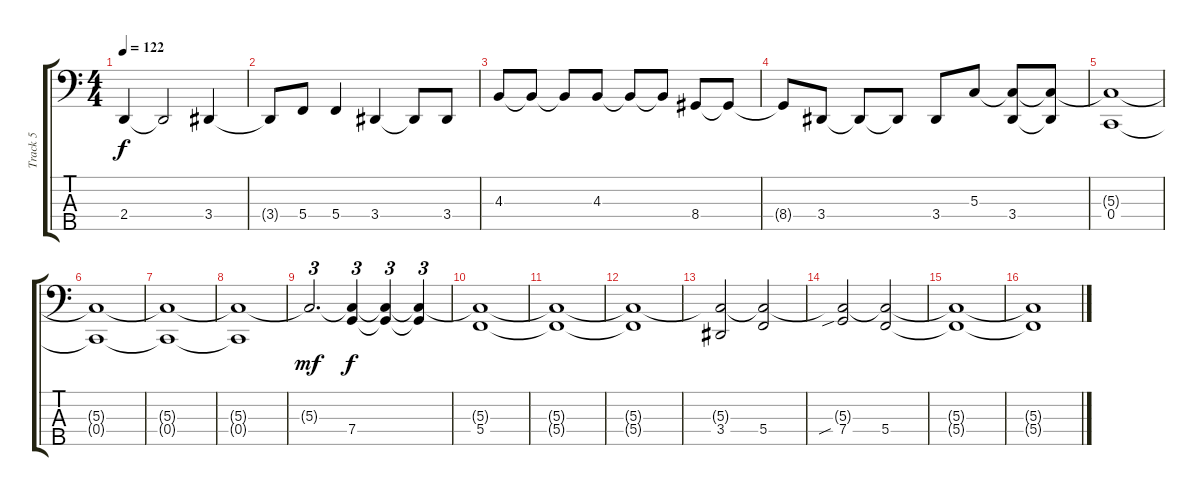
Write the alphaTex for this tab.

\track ("Track 5" "Track 5") {instrument electricbasspick}
\staff {score tabs}
\tuning (F2 C2 G1 C1 A0) {hide}
\ts (4 4)
\tempo 122
\clef f4
\ks c
2.4.4{dy f} 2.4{t}.2 3.4.4 |
3.4{t}.8 5.4.8 5.4.4 3.4.4 3.4{t}.8 3.4.8 |
4.3.8 4.3{t}.8 4.3{t}.8 4.3.8 4.3{t}.8 4.3{t}.8 8.4.8 8.4{t}.8 |
8.4{t}.8 3.4.8 3.4{t}.8 3.4{t}.8 3.4.8 5.3.8 (5.3{t} 3.4).8 (5.3{t} 3.4{t}).8 |
(5.3{t} 0.4).1 |
(5.3{t} 0.4{t}).1 |
(5.3{t} 0.4{t}).1 |
(5.3{t} 0.4{t}).1 |
5.3{t}.2{d tu (3 2) dy mf} (5.3{t} 7.4).4{tu (3 2) dy f} (5.3{t} 7.4{t}).4{tu (3 2)} (5.3{t} 7.4{t}).4{tu (3 2)} |
(5.3{t} 5.4).1 |
(5.3{t} 5.4{t}).1 |
(5.3{t} 5.4{t}).1 |
(5.3{t} 3.4).2 (5.3{t} 5.4).2 |
(5.3{t} 7.4{sib}).2 (5.3{t} 5.4).2 |
(5.3{t} 5.4{t}).1 |
(5.3{t} 5.4{t}).1
